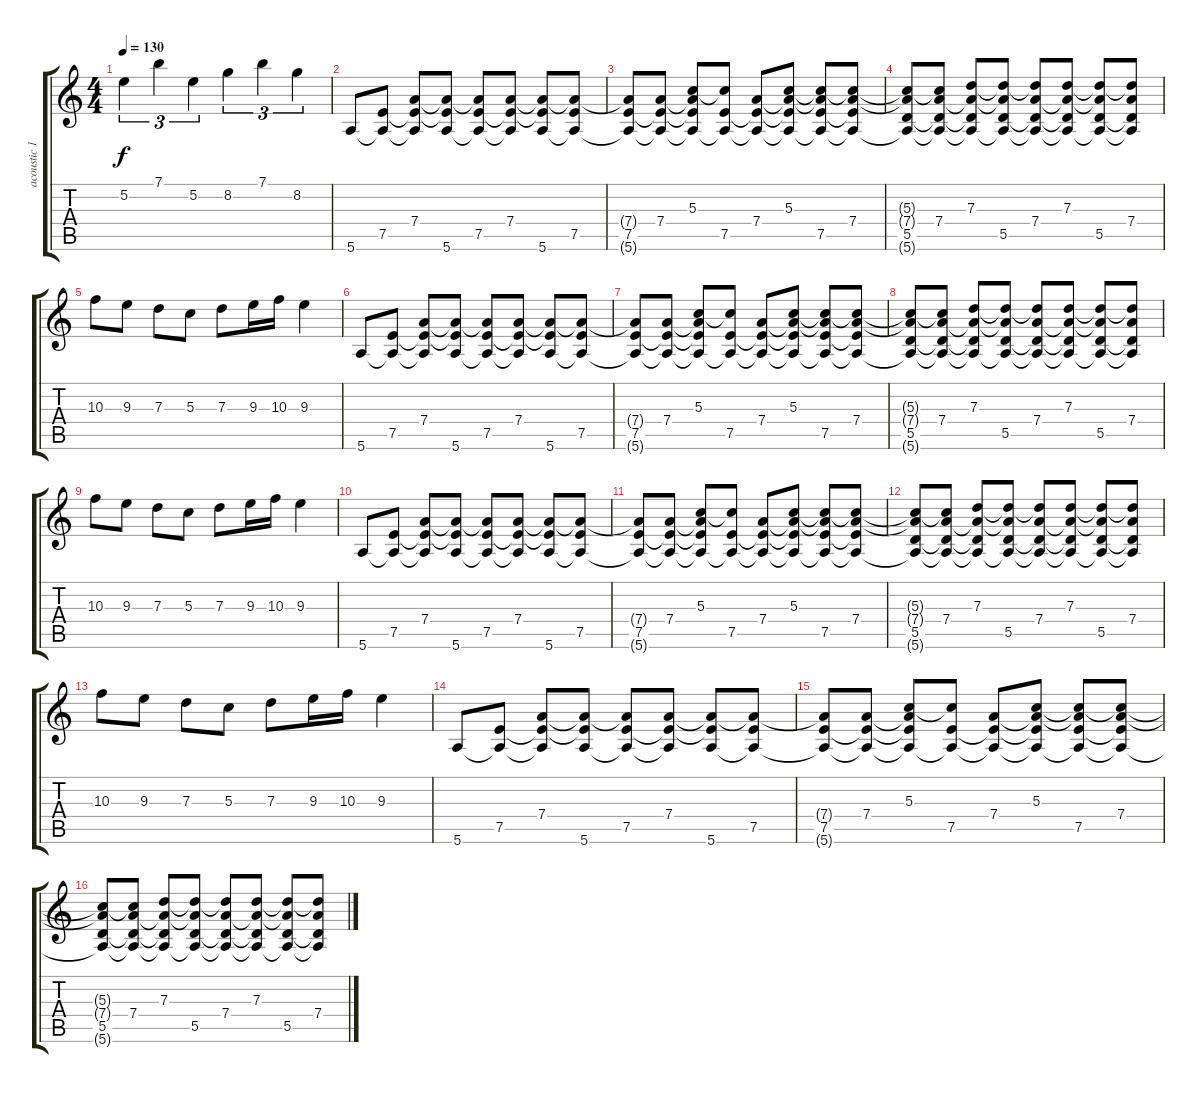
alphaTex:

\track ("acoustic 1" "acoustic 1") {instrument acousticguitarnylon}
\staff {score tabs}
\tuning (E4 B3 G3 D3 A2 E2) {hide}
\ts (4 4)
\tempo 130
\clef g2
\ks c
5.2.4{tu (3 2) dy f} 7.1.4{tu (3 2)} 5.2.4{tu (3 2)} 8.2.4{tu (3 2)} 7.1.4{tu (3 2)} 8.2.4{tu (3 2)} |
5.6.8 (7.5 5.6{t}).8 (7.4 7.5{t} 5.6{t}).8 (7.4{t} 7.5{t} 5.6).8 (7.4{t} 7.5 5.6{t}).8 (7.4 7.5{t} 5.6{t}).8 (7.4{t} 7.5{t} 5.6).8 (7.4{t} 7.5 5.6{t}).8 |
(7.4{t} 7.5 5.6{t}).8 (7.4 7.5{t} 5.6{t}).8 (5.3 7.4{t} 7.5{t} 5.6{t}).8 (5.3{t} 7.5 5.6{t}).8 (7.4 7.5{t} 5.6{t}).8 (5.3 7.4{t} 7.5{t} 5.6{t}).8 (5.3{t} 7.4{t} 7.5 5.6{t}).8 (5.3{t} 7.4 7.5{t} 5.6{t}).8 |
(5.3{t} 7.4{t} 5.5 5.6{t}).8 (5.3{t} 7.4 5.5{t} 5.6{t}).8 (7.3 7.4{t} 5.5{t} 5.6{t}).8 (7.3{t} 7.4{t} 5.5 5.6{t}).8 (7.3{t} 7.4 5.5{t} 5.6{t}).8 (7.3 7.4{t} 5.5{t} 5.6{t}).8 (7.3{t} 7.4{t} 5.5 5.6{t}).8 (7.3{t} 7.4 5.5{t} 5.6{t}).8 |
10.3.8 9.3.8 7.3.8 5.3.8 7.3.8 9.3.16 10.3.16 9.3.4 |
5.6.8 (7.5 5.6{t}).8 (7.4 7.5{t} 5.6{t}).8 (7.4{t} 7.5{t} 5.6).8 (7.4{t} 7.5 5.6{t}).8 (7.4 7.5{t} 5.6{t}).8 (7.4{t} 7.5{t} 5.6).8 (7.4{t} 7.5 5.6{t}).8 |
(7.4{t} 7.5 5.6{t}).8 (7.4 7.5{t} 5.6{t}).8 (5.3 7.4{t} 7.5{t} 5.6{t}).8 (5.3{t} 7.5 5.6{t}).8 (7.4 7.5{t} 5.6{t}).8 (5.3 7.4{t} 7.5{t} 5.6{t}).8 (5.3{t} 7.4{t} 7.5 5.6{t}).8 (5.3{t} 7.4 7.5{t} 5.6{t}).8 |
(5.3{t} 7.4{t} 5.5 5.6{t}).8 (5.3{t} 7.4 5.5{t} 5.6{t}).8 (7.3 7.4{t} 5.5{t} 5.6{t}).8 (7.3{t} 7.4{t} 5.5 5.6{t}).8 (7.3{t} 7.4 5.5{t} 5.6{t}).8 (7.3 7.4{t} 5.5{t} 5.6{t}).8 (7.3{t} 7.4{t} 5.5 5.6{t}).8 (7.3{t} 7.4 5.5{t} 5.6{t}).8 |
10.3.8 9.3.8 7.3.8 5.3.8 7.3.8 9.3.16 10.3.16 9.3.4 |
5.6.8 (7.5 5.6{t}).8 (7.4 7.5{t} 5.6{t}).8 (7.4{t} 7.5{t} 5.6).8 (7.4{t} 7.5 5.6{t}).8 (7.4 7.5{t} 5.6{t}).8 (7.4{t} 7.5{t} 5.6).8 (7.4{t} 7.5 5.6{t}).8 |
(7.4{t} 7.5 5.6{t}).8 (7.4 7.5{t} 5.6{t}).8 (5.3 7.4{t} 7.5{t} 5.6{t}).8 (5.3{t} 7.5 5.6{t}).8 (7.4 7.5{t} 5.6{t}).8 (5.3 7.4{t} 7.5{t} 5.6{t}).8 (5.3{t} 7.4{t} 7.5 5.6{t}).8 (5.3{t} 7.4 7.5{t} 5.6{t}).8 |
(5.3{t} 7.4{t} 5.5 5.6{t}).8 (5.3{t} 7.4 5.5{t} 5.6{t}).8 (7.3 7.4{t} 5.5{t} 5.6{t}).8 (7.3{t} 7.4{t} 5.5 5.6{t}).8 (7.3{t} 7.4 5.5{t} 5.6{t}).8 (7.3 7.4{t} 5.5{t} 5.6{t}).8 (7.3{t} 7.4{t} 5.5 5.6{t}).8 (7.3{t} 7.4 5.5{t} 5.6{t}).8 |
10.3.8 9.3.8 7.3.8 5.3.8 7.3.8 9.3.16 10.3.16 9.3.4 |
5.6.8 (7.5 5.6{t}).8 (7.4 7.5{t} 5.6{t}).8 (7.4{t} 7.5{t} 5.6).8 (7.4{t} 7.5 5.6{t}).8 (7.4 7.5{t} 5.6{t}).8 (7.4{t} 7.5{t} 5.6).8 (7.4{t} 7.5 5.6{t}).8 |
(7.4{t} 7.5 5.6{t}).8 (7.4 7.5{t} 5.6{t}).8 (5.3 7.4{t} 7.5{t} 5.6{t}).8 (5.3{t} 7.5 5.6{t}).8 (7.4 7.5{t} 5.6{t}).8 (5.3 7.4{t} 7.5{t} 5.6{t}).8 (5.3{t} 7.4{t} 7.5 5.6{t}).8 (5.3{t} 7.4 7.5{t} 5.6{t}).8 |
(5.3{t} 7.4{t} 5.5 5.6{t}).8 (5.3{t} 7.4 5.5{t} 5.6{t}).8 (7.3 7.4{t} 5.5{t} 5.6{t}).8 (7.3{t} 7.4{t} 5.5 5.6{t}).8 (7.3{t} 7.4 5.5{t} 5.6{t}).8 (7.3 7.4{t} 5.5{t} 5.6{t}).8 (7.3{t} 7.4{t} 5.5 5.6{t}).8 (7.3{t} 7.4 5.5{t} 5.6{t}).8
